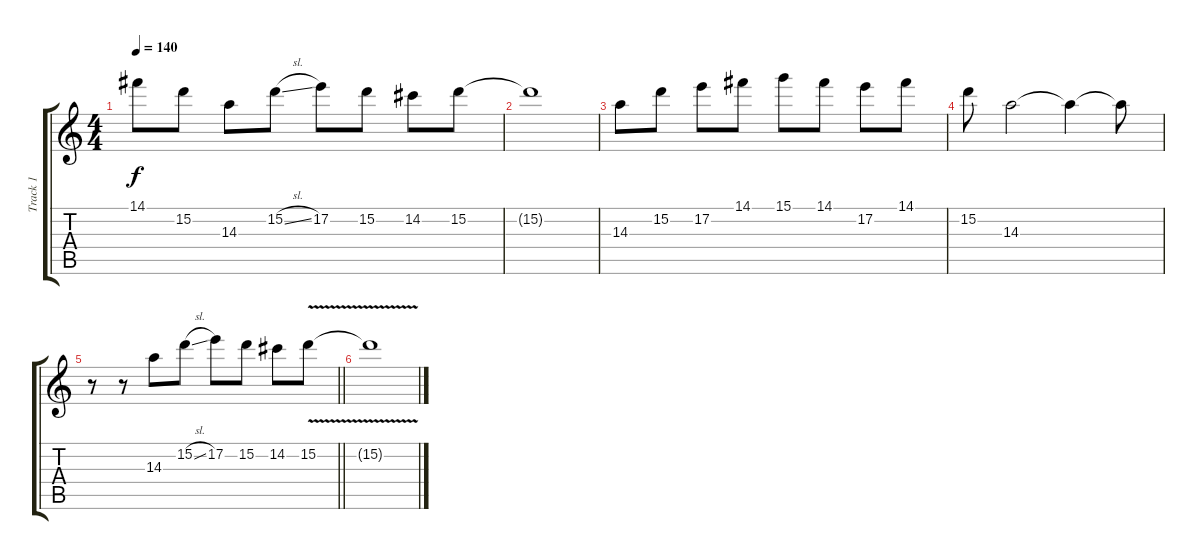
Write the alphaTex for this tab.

\track ("Track 1" "Track 1") {instrument distortionguitar}
\staff {score tabs}
\tuning (E4 B3 G3 D3 A2 E2) {hide}
\ts (4 4)
\tempo 140
\clef g2
\ks c
14.1.8{dy f} 15.2.8 14.3.8 15.2{sl}.8 17.2.8 15.2.8 14.2.8 15.2.8 |
15.2{t}.1 |
14.3.8 15.2.8 17.2.8 14.1.8 15.1.8 14.1.8 17.2.8 14.1.8 |
15.2.8 14.3.2 14.3{t}.4 14.3{t}.8 |
\barLineRight lightlight
r.8 r.8 14.3.8 15.2{sl}.8 17.2.8 15.2.8 14.2.8 15.2{v}.8 |
15.2{t}.1
